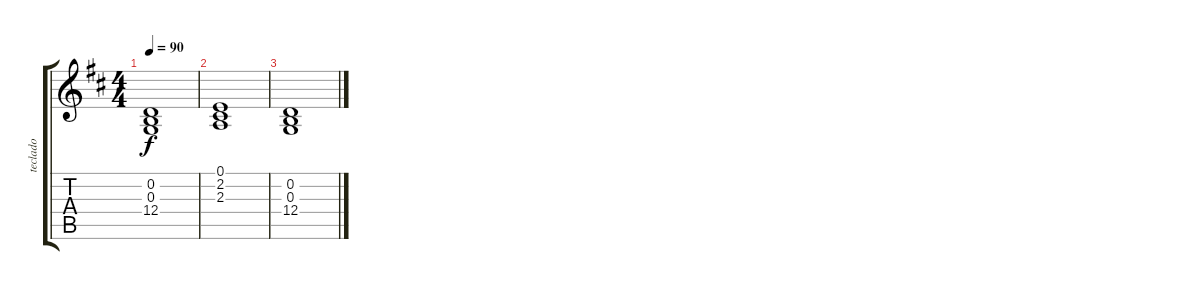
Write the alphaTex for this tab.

\track ("teclado" "teclado") {instrument synthvoice}
\staff {score tabs}
\tuning (E4 B3 G3 D3 A2 E2) {hide}
\ts (4 4)
\tempo 90
\clef g2
\ks bminor
(0.2 0.3 12.4).1{dy f} |
(0.1 2.2 2.3).1 |
(0.2 0.3 12.4).1
